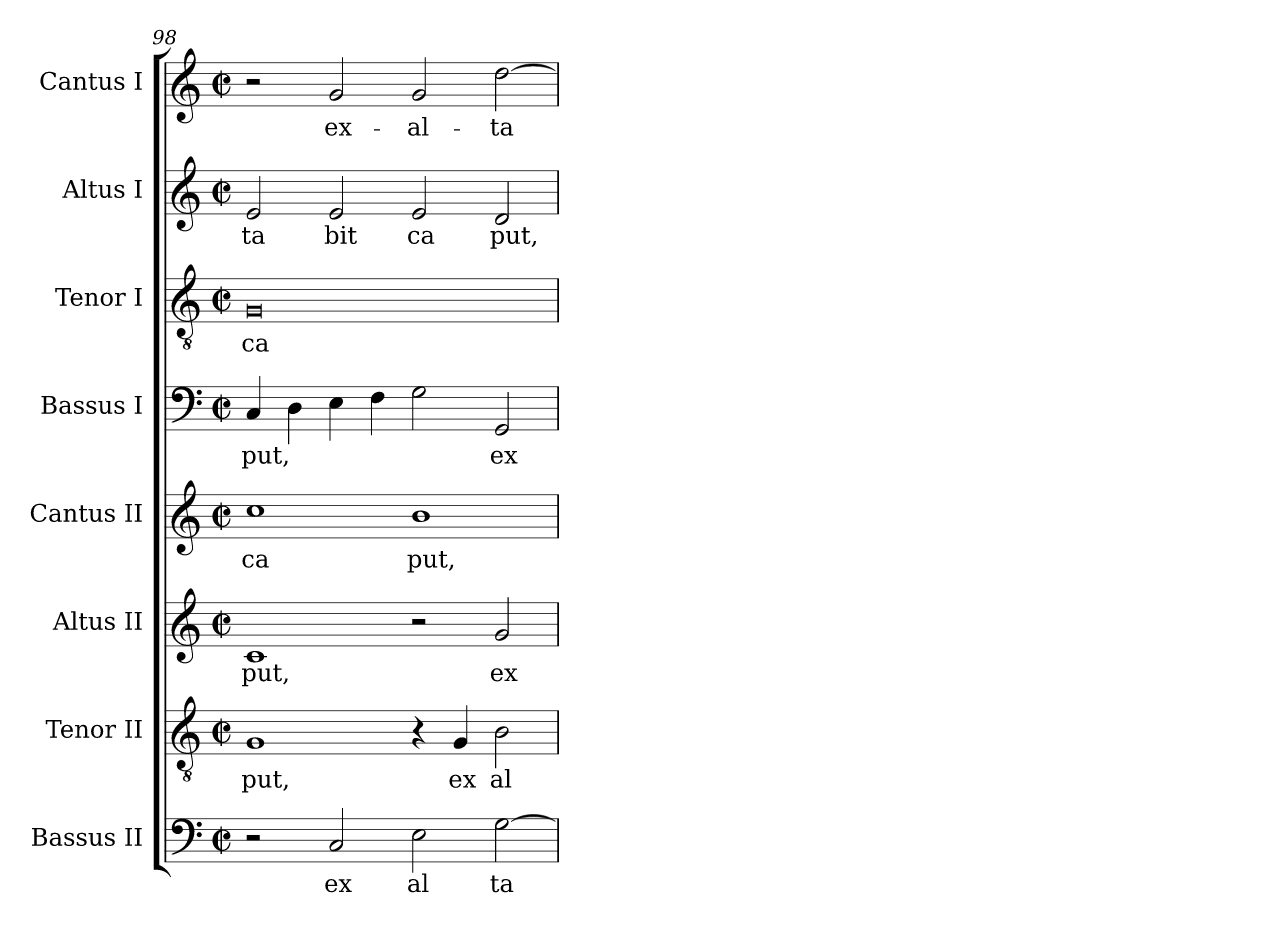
**kern	**text	**kern	**text	**kern	**text	**kern	**text	**kern	**text	**kern	**text	**kern	**text	**kern	**text
*part8	*part8	*part7	*part7	*part6	*part6	*part5	*part5	*part4	*part4	*part3	*part3	*part2	*part2	*part1	*part1
*staff8	*staff8	*staff7	*staff7	*staff6	*staff6	*staff5	*staff5	*staff4	*staff4	*staff3	*staff3	*staff2	*staff2	*staff1	*staff1
*I"Bassus II	*	*I"Tenor II	*	*I"Altus II	*	*I"Cantus II	*	*I"Bassus I	*	*I"Tenor I	*	*I"Altus I	*	*I"Cantus I	*
*clefF4	*	*clefGv2	*	*clefG2	*	*clefG2	*	*clefF4	*	*clefGv2	*	*clefG2	*	*clefG2	*
*M2/2	*	*M2/2	*	*M2/2	*	*M2/2	*	*M2/2	*	*M2/2	*	*M2/2	*	*M2/2	*
*met(c|)	*	*met(c|)	*	*met(c|)	*	*met(c|)	*	*met(c|)	*	*met(c|)	*	*met(c|)	*	*met(c|)	*
=98	=98	=98	=98	=98	=98	=98	=98	=98	=98	=98	=98	=98	=98	=98	=98
!	!	!	!LO:LY:b:cj	!	!LO:LY:b:cj	!	!LO:LY:b:cj	!	!LO:LY:b	!	!LO:LY:b:cj	!	!LO:LY:b:cj	!	!
2r	.	1G	put,	1c	put,	1cc	ca	4C/	-put,	0G	ca-	2e/	ta	2r	.
.	.	.	.	.	.	.	.	4D\	.	.	.	.	.	.	.
!	!LO:LY:b:cj	!	!	!	!	!	!	!	!	!	!	!	!LO:LY:b:cj	!	!LO:LY:b:cj
2C/	ex	.	.	.	.	.	.	4E\	.	.	.	2e/	bit	2g/	ex-
.	.	.	.	.	.	.	.	4F\	.	.	.	.	.	.	.
!	!LO:LY:b:cj	!	!	!	!	!	!LO:LY:b:cj	!	!	!	!	!	!LO:LY:b:cj	!	!LO:LY:b:cj
2E\	al	4r	.	2r	.	1b	put,	2G\	.	.	.	2e/	ca	2g/	-al-
!	!	!	!LO:LY:b:cj	!	!	!	!	!	!	!	!	!	!	!	!
.	.	4G/	ex	.	.	.	.	.	.	.	.	.	.	.	.
!	!LO:LY:b:cj	!	!LO:LY:b:cj	!	!LO:LY:b:cj	!	!	!	!LO:LY:b:cj	!	!	!	!LO:LY:b:cj	!	!LO:LY:b:cj
[>2G\	ta	2B\	al	2g/	ex	.	.	2GG/	ex-	.	.	2d/	put,	[>2dd\	-ta-
=	=	=	=	=	=	=	=	=	=	=	=	=	=	=	=
*-	*-	*-	*-	*-	*-	*-	*-	*-	*-	*-	*-	*-	*-	*-	*-
